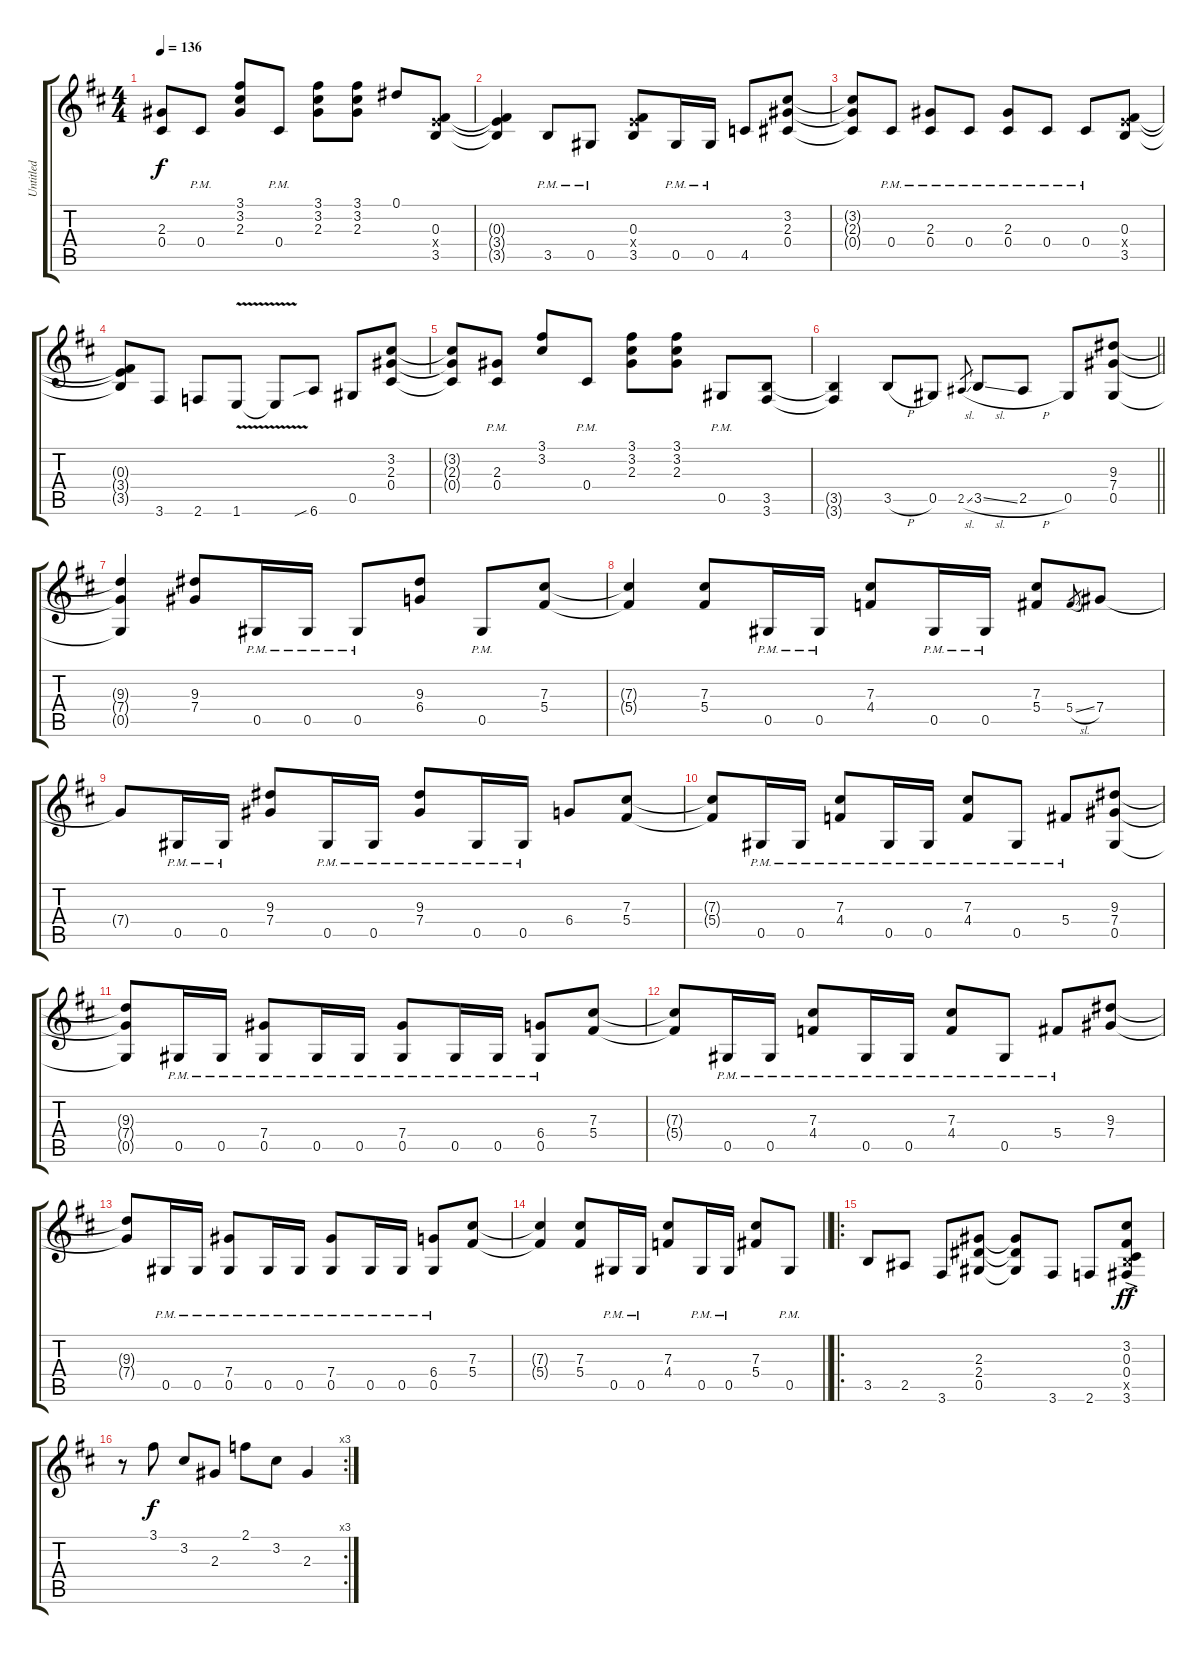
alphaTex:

\track ("Untitled" "Untitled") {instrument distortionguitar}
\staff {score tabs}
\tuning (Eb4 Bb3 Gb3 Db3 Ab2 Eb2) {hide}
\ts (4 4)
\tempo 136
\clef g2
\ks d
(2.3{t} 0.4{t}).8{dy f} 0.4{pm}.8 (3.1 3.2 2.3).8 0.4{pm}.8 (3.1 3.2 2.3).8 (3.1 3.2 2.3).8 0.1.8 (0.3 3.4{x} 3.5).8 |
(0.3{t} 3.4{t} 3.5{t}).4 3.5{pm}.8 0.5{pm}.8 (0.3 3.4{x} 3.5).8 0.5{pm}.16 0.5{pm}.16 4.5.8 (3.2 2.3 0.4).8 |
(3.2{t} 2.3{t} 0.4{t}).8 0.4{pm}.8 (2.3{pm} 0.4{pm}).8 0.4{pm}.8 (2.3{pm} 0.4{pm}).8 0.4{pm}.8 0.4{pm}.8 (0.3 3.4{x} 3.5).8 |
(0.3{t} 3.4{t} 3.5{t}).8 3.6.8 2.6.8 1.6{v}.8 1.6{v t}.8 6.6{sib}.8 0.5.8 (3.2 2.3 0.4).8 |
(3.2{t} 2.3{t} 0.4{t}).8 (2.3{pm} 0.4{pm}).8 (3.1 3.2).8 0.4{pm}.8 (3.1 3.2 2.3).8 (3.1 3.2 2.3).8 0.5{pm}.8 (3.5 3.6).8 |
\barLineRight lightlight
(3.5{t} 3.6{t}).4 3.5{h}.8 0.5.8 2.5{sl}.8{gr} 3.5{sl}.8 2.5{h}.8 0.5.8 (9.3 7.4 0.5).8 |
(9.3{t} 7.4{t} 0.5{t}).4 (9.3 7.4).8 0.5{pm}.16 0.5{pm}.16 0.5{pm}.8 (9.3 6.4).8 0.5{pm}.8 (7.3 5.4).8 |
(7.3{t} 5.4{t}).4 (7.3 5.4).8 0.5{pm}.16 0.5{pm}.16 (7.3 4.4).8 0.5{pm}.16 0.5{pm}.16 (7.3 5.4).8 5.4{sl}.8{gr} 7.4.8 |
7.4{t}.8 0.5{pm}.16 0.5{pm}.16 (9.3 7.4).8 0.5{pm}.16 0.5{pm}.16 (9.3{pm} 7.4{pm}).8 0.5{pm}.16 0.5{pm}.16 6.4.8 (7.3 5.4).8 |
(7.3{t} 5.4{t}).8 0.5{pm}.16 0.5{pm}.16 (7.3{pm} 4.4{pm}).8 0.5{pm}.16 0.5{pm}.16 (7.3{pm} 4.4{pm}).8 0.5{pm}.8 5.4{pm}.8 (9.3 7.4 0.5).8 |
(9.3{t} 7.4{t} 0.5{t}).8 0.5{pm}.16 0.5{pm}.16 (7.4{pm} 0.5{pm}).8 0.5{pm}.16 0.5{pm}.16 (7.4{pm} 0.5{pm}).8 0.5{pm}.16 0.5{pm}.16 (6.4{pm} 0.5{pm}).8 (7.3 5.4).8 |
(7.3{t} 5.4{t}).8 0.5{pm}.16 0.5{pm}.16 (7.3{pm} 4.4{pm}).8 0.5{pm}.16 0.5{pm}.16 (7.3{pm} 4.4{pm}).8 0.5{pm}.8 5.4{pm}.8 (9.3 7.4).8 |
(9.3{t} 7.4{t}).8 0.5{pm}.16 0.5{pm}.16 (7.4{pm} 0.5{pm}).8 0.5{pm}.16 0.5{pm}.16 (7.4{pm} 0.5{pm}).8 0.5{pm}.16 0.5{pm}.16 (6.4{pm} 0.5{pm}).8 (7.3 5.4).8 |
\barLineRight lightlight
(7.3{t} 5.4{t}).4 (7.3 5.4).8 0.5{pm}.16 0.5{pm}.16 (7.3 4.4).8 0.5{pm}.16 0.5{pm}.16 (7.3 5.4).8 0.5{pm}.8 |
\ro
3.5.8 2.5.8 3.6.8 (2.3 2.4 0.5).8 (2.3{t} 2.4{t} 0.5{t}).8 3.6.8 2.6.8 (3.2{ac} 0.3{ac} 0.4{ac} 3.5{ac x} 3.6{ac}).8{dy ff} |
\rc 3
r.8 3.1.8{dy f} 3.2.8 2.3.8 2.1.8 3.2.8 2.3.4
